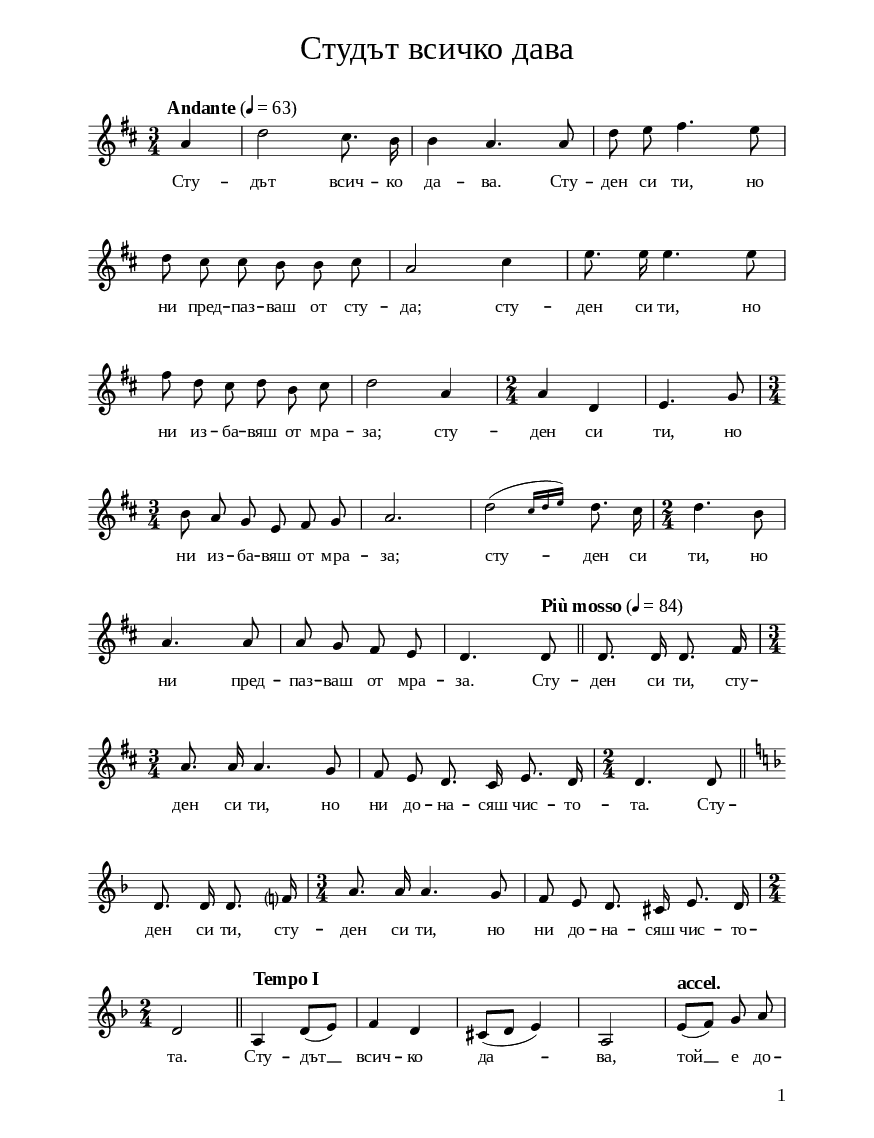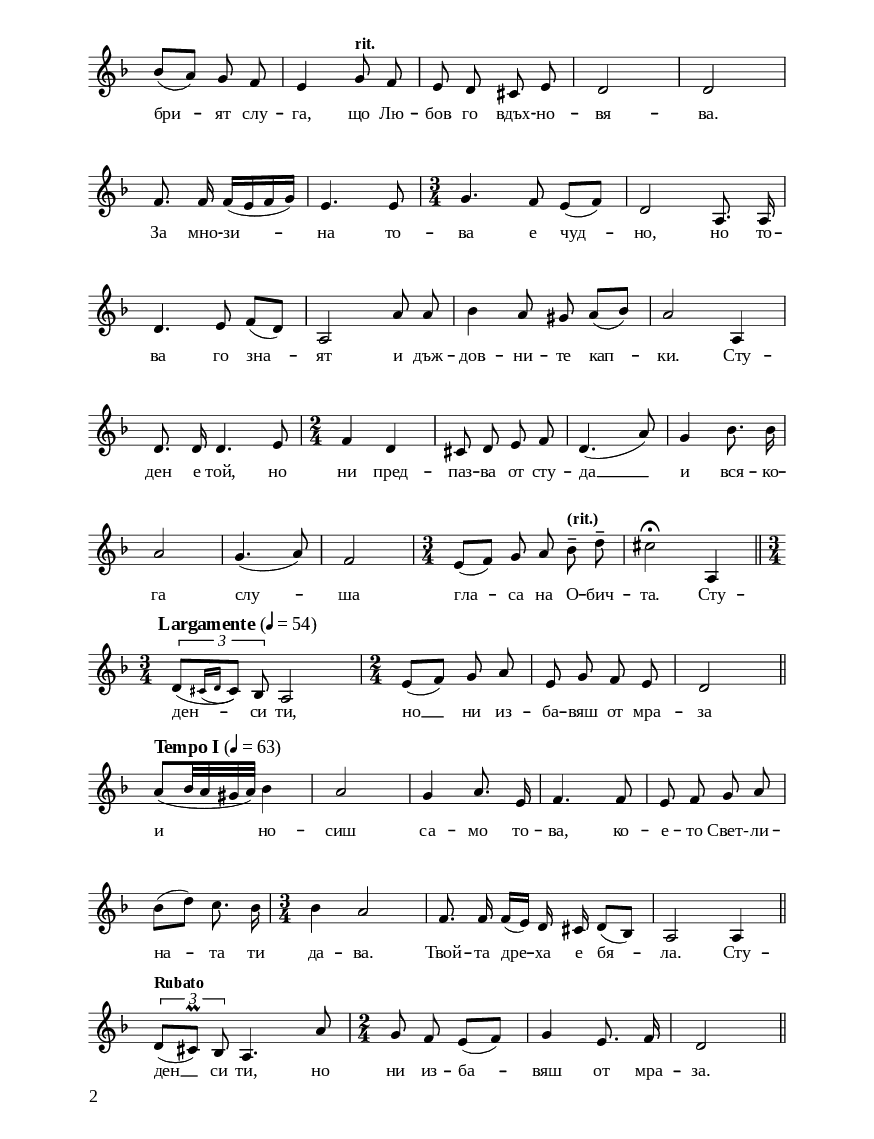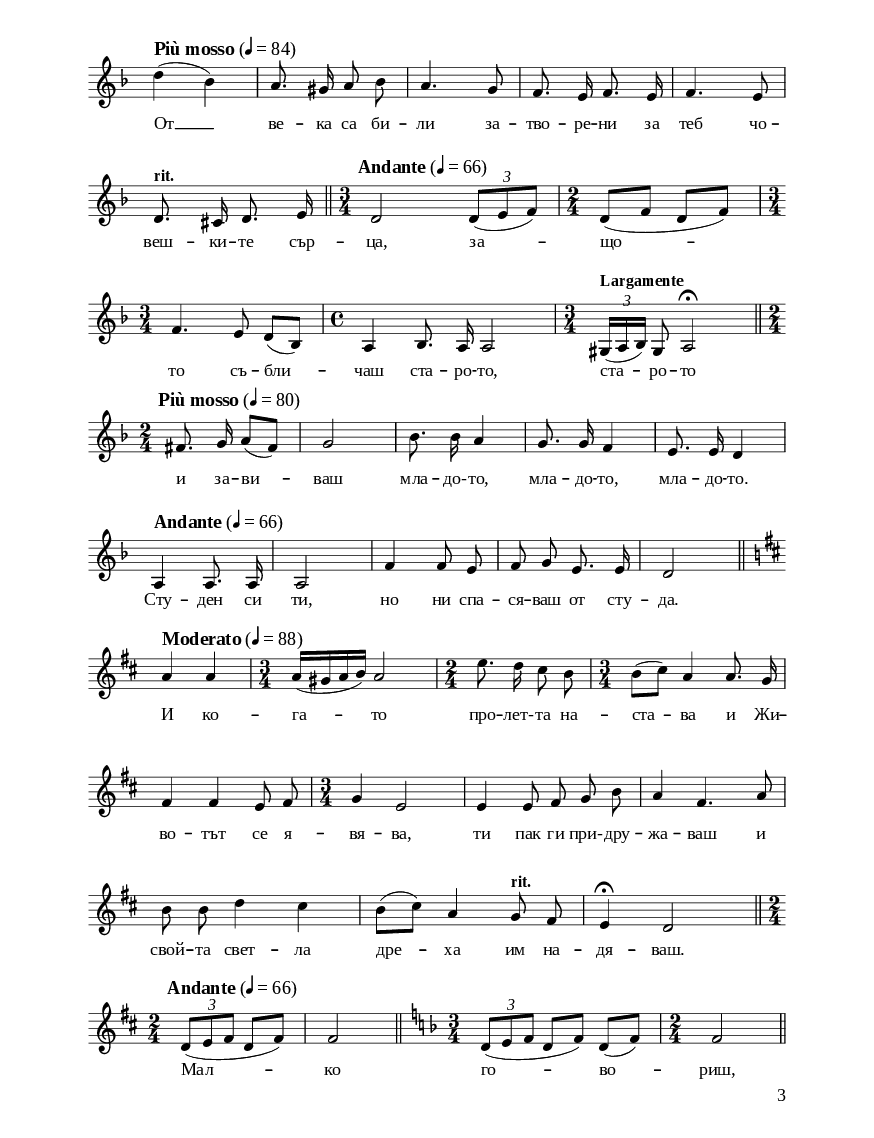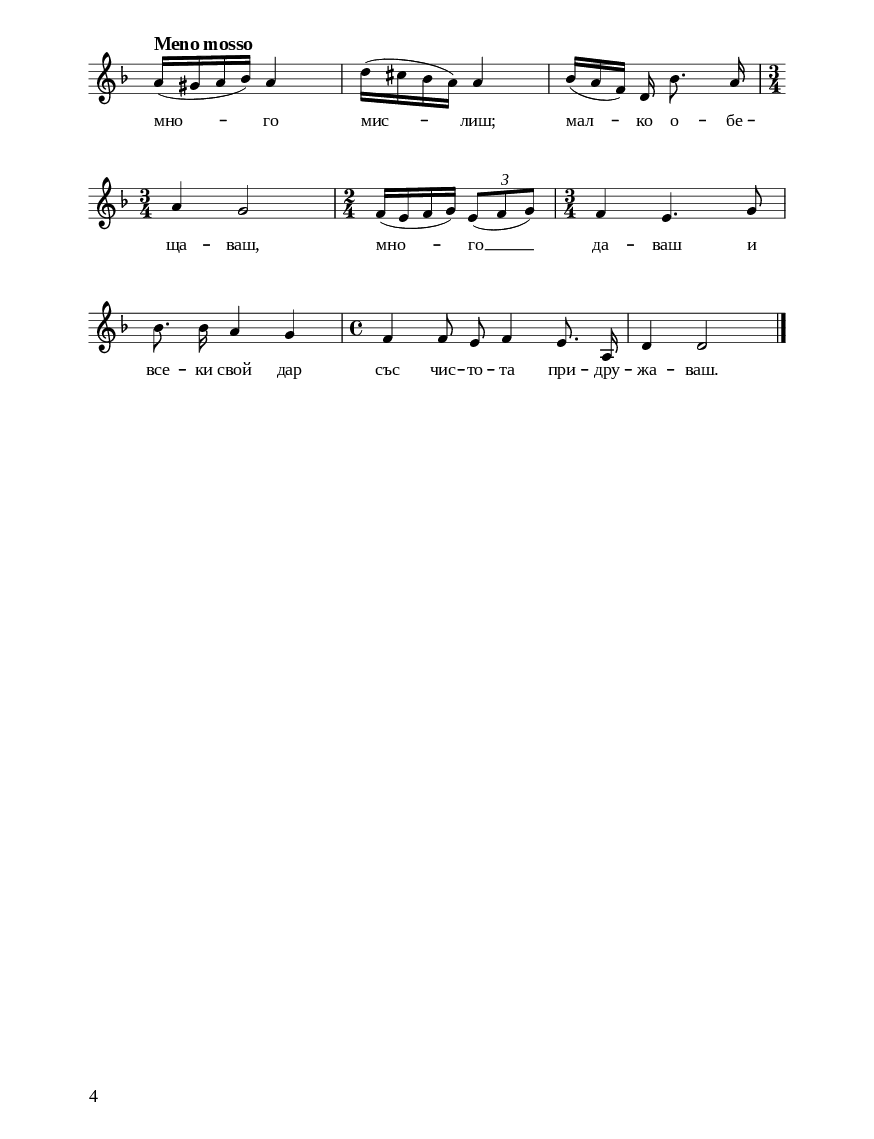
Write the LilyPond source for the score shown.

\version "2.24.2"

\include "include/globals.ily"

\bookpart {
  \label #'ref126
  \tocItem \markup "Студът всичко дава – Studăt vsičko dava"
  \include "include/bookpart-paper.ily"
  \score {
    \include "include/score-layout.ily"

    \new Voice \absolute {
      \clef treble
      \key d \major
      \time 3/4
      \tempoFunc "Andante" 4 "63"
      \autoBeamOff
      \partial 4
      a'4 | % 2
      d''2  cis''8.  b'16 | % 3
      b'4  a'4.  a'8 | % 4
      d''8  e''8  fis''4.  e''8
      \break | % 5
      d''8  cis''8  cis''8  b'8
      b'8  cis''8 | % 6
      a'2  cis''4 | % 7
      e''8.  e''16  e''4.  e''8
      \break | % 8
      fis''8  d''8  cis''8  d''8
      b'8  cis''8 | % 9
      d''2  a'4 |
      \time 2/4  |
      a'4  d'4 | % 11
      e'4.  g'8 \break | % 12
      \time 3/4  | % 12
      b'8  a'8  g'8  e'8  fis'8
      g'8 | % 13
      a'2. | % 14
     
        \afterGrace  d''2 ( {  cis''16  [  d''16
        e''16 ] ) }  d''8.  cis''16 | % 15
     
      \time 2/4  | % 15
      d''4.  b'8 \break | % 16
      a'4.  a'8 | % 17
      a'8  g'8  fis'8  e'8 | % 18
      d'4. \tempoFunc "Più mosso" 4 "84" d'8 | \bar "||" % 19
      d'8.  d'16  d'8.  fis'16 \break |
      \time 3/4  |
      a'8.  a'16  a'4.  g'8 | % 21
      fis'8  e'8  d'8.  cis'16  e'8.
      d'16 | % 22
      \time 2/4  | % 22
      d'4.  d'8 \break | \bar "||"  % 23
      \key d \minor d'8.  d'16  d'8.  f'?16 | % 24
      \time 3/4  | % 24
      a'8.  a'16  a'4.  g'8 | % 25
      f'8  e'8  d'8.  cis'16  e'8.
      d'16  % 26
      \break | % 27
      \time 2/4  | % 26
      d'2 \bar "||"
      | % 27
      \tempo "Tempo I" a4  d'8 ( [  e'8 ) ] | % 28
      f'4  d'4 | % 29
      cis'8 ( [  d'8 ]  e'4 ) |
      a2 | % 31
      \tempo "accel." e'8 ( [ f'8 ) ]
      g'8  a'8 \break | % 32
      bes'8 ( [  a'8 ) ]  g'8  f'8 | % 33
      e'4  g'8 ^\markup{ \bold {rit.} }  f'8 | % 34
      e'8  d'8  cis'8  e'8 | % 35
      d'2 | % 36
      d'2 \break | % 37
      f'8.  f'16  f'16 ( [  e'16  f'16
      g'16 ) ] | % 38
      e'4.  e'8 | % 39
      \time 3/4  | % 39
      g'4.  f'8  e'8 ( [  f'8 ) ] |
      d'2  a8.  a16 \break | % 41
      d'4.  e'8  f'8 ( [  d'8 ) ] | % 42
      a2  a'8  a'8 | % 43
      bes'4  a'8  gis'8  a'8 ( [
      bes'8 ) ] | % 44
      a'2  a4 | % 45
      d'8.  d'16  d'4.  e'8 | % 46
      \time 2/4  | % 46
      f'4  d'4 | % 47
      cis'8  d'8  e'8  f'8 | % 48
      d'4. (  a'8 ) | % 49
      g'4  bes'8.  bes'16 \break |
      a'2 | % 51
      g'4. (  a'8 ) | % 52
      f'2 | % 53
      \time 3/4  | % 53
      e'8 ( [  f'8 ) ]  g'8  a'8
      bes'8 -- ^\markup{ \bold {(rit.)} }  d''8 -- | % 54
      cis''2 ^\fermata  a4 \time 3/4 \break | \bar "||"  % 55

      \tempoFunc "Largamente" 4 "54"
      \times 2/3  {
        d'8[ \=1( \grace { cis'16 \=2([ d'16 ]}  cis'8 \=1)\=2)] bes8
      }
      a2 | % 56
      \time 2/4  | % 56
      e'8 ( [  f'8 ) ]  g'8  a'8  | % 57
      e'8  g'8  f'8  e'8 | % 58
      d'2 \break \bar "||"  % 59
      \tempoFunc "Tempo I" 4 "63"
      a'8 ( [  bes'32  a'32  gis'32
      a'32 ) ]  bes'4 |
      a'2 | % 61
      g'4  a'8.  e'16 | % 62
      f'4.  f'8 | % 63
      e'8  f'8  g'8  a'8 \break | % 64
      bes'8 ( [  d''8 ) ]  c''8.
      bes'16 | % 65
      \time 3/4  | % 65
      bes'4  a'2 | % 66
      f'8.  f'16  f'16 ( [  e'16 ) ]
      d'16  cis'16  d'8 ( [  bes8 ) ] | % 67
      a2  a4 \break \bar "||"  % 68
     
      \times 2/3  {
        d'8 ( [ ^\markup{ \bold {Rubato} } cis'8\prall ) ]
        bes8
      }
      a4. a'8
      | % 69
      \time 2/4  | % 69
      g'8 f'8  e'8 ( [
      f'8 ) ] |
      g'4  e'8.  f'16 | % 71
      d'2 \bar "||"
      \break | % 72

     \tempoFunc "Più mosso" 4 "84" d''4 (bes'4)  | % 73
      a'8. gis'16  a'8  bes'8
      | % 74
      a'4.  g'8 | % 75
      f'8.  e'16  f'8.  e'16 | % 76
      f'4.  e'8 \break | % 77
      d'8. ^\markup{ \bold {rit.} }  cis'16  d'8.
      e'16 \bar "||"  % 78
      \time 3/4  | % 78
      \tempoFunc "Andante" 4 "66" d'2
      \times 2/3  {
        d'8 ( [  e'8  f'8 ) ]
      }
      | % 79
      \time 2/4  | % 79
      d'8 ( [  f'8 ]  d'8 [  f'8 ) ] \break |
      \time 3/4  |
      f'4.  e'8  d'8 ( [  bes8 ) ] | % 81
      \time 4/4  | % 81
      a4  bes8.  a16  a2 | % 82
      \time 3/4  | % 82
      \times 2/3  {
        gis16 ( [ ^\markup{ \bold {Largamente} }  a16
        bes16 )]
      }
      gis8  a2 ^\fermata \bar "||"
      \break | % 83
      \time 2/4  | % 83
      \tempoFunc "Più mosso" 4 "80" fis'8.  g'16  a'8 ( [
      fis'8 ) ] | % 84
      g'2 | % 85
      bes'8.  bes'16  a'4 | % 86
      g'8.  g'16  f'4 | % 87
      e'8.
      e'16
      d'4

      \stemNeutral
      \break | % 88
      \tempoFunc "Andante" 4 "66" a4  a8.  a16 | % 89
      a2 |
      f'4  f'8  e'8 | % 91
      f'8  g'8  e'8.  e'16 | % 92
      d'2 \bar "||"
      \break | % 93

      \key d \major | % 93
      \tempoFunc "Moderato" 4 "88" a'4  a'4 | % 94
      \time 3/4  | % 94
      a'16 ( [  gis'16  a'16  b'16 ) ]
      a'2 | % 95
      \time 2/4  | % 95
      e''8.  d''16  cis''8  b'8 | % 96
      \time 3/4  | % 96
      b'8 ( [  cis''8 ) ]  a'4  a'8.
      g'16 \break | % 97
      fis'4  fis'4  e'8  fis'8 | % 98
      \time 3/4 g'4  e'2 | % 99
      e'4  e'8  fis'8  g'8  b'8
      |
      a'4  fis'4.  a'8  \break | % 101
      b'8  b'8  d''4  cis''4 | % 102
      b'8 ( [  cis''8 ) ]  a'4  g'8
      ^\markup{ \bold {rit.} }  fis'8 | % 103
      | % 103
      e'4 ^\fermata  d'2 \bar "||" |
      \break % 104

      \time 2/4
      % 104
      \tempoFunc "Andante" 4 "66"
      \times 2/3  {
        d'8 ( [  e'8  fis'8 ]
      }

      %\once \override TextScript.extra-offset = #'(-1 . 1)
      d'8

      [  fis'8 ) ] | % 105
      fis'2 \bar "||"  % 106
      \key d \minor
      \time 3/4  | % 106

      \times 2/3  {
        d'8 ( [  e'8  f'8 ]
      }
      d'8 [  f'8 ) ]  d'8 ( [  f'8 ) ] | % 107
      \time 2/4  | % 107
      f'2 \break \bar "||"  % 108

      \tempo "Meno mosso" a'16 ( [  gis'16  a'16  bes'16 ) ]
      a'4 | % 109
      d''16 ( [  cis''16  bes'16  a'16
      ) ]  a'4 |
      bes'16 ( [  a'16  f'16 )]  d'16
      bes'8.  a'16 \break | % 111
      \time 3/4  | % 111
      a'4 g'2 | % 112
      \time 2/4  | % 112
      f'16 ( [  e'16  f'16  g'16 ) ]

      \times 2/3  {
        e'8 ( [  f'8  g'8 ) ]
      }
      | % 113
      \time 3/4  | % 113
      f'4  e'4.  g'8 \break | % 114
      bes'8.  bes'16  a'4  g'4 | % 115
      \time 4/4  | % 115
      f'4  f'8  e'8  f'4  e'8.
      a16 | % 116
      
      d'4  d'2 \bar "|."

    }

    \addlyrics {
      Сту -- дът всич -- ко да -- ва. Сту
      -- ден си ти, но ни пред -- паз --
      ваш от сту -- да; сту -- ден си
      ти, но ни из -- ба -- вяш от мра
      -- за; сту -- ден си ти, но ни из
      -- ба -- вяш от мра -- за; сту -- ден
      си ти, но ни пред --
      паз -- ваш от мра -- за. Сту -- ден
      си ти, сту -- ден си ти, но ни
      до -- на -- сяш чис -- то -- та. Сту
      -- ден си ти, сту -- ден си ти,
      но ни до -- на -- сяш чис -- то --
      та. Сту -- дът __  всич -- ко да
      --  ва, той __  е до -- бри
      -- ят слу -- га, що Лю -- бов го
      вдъх -- но -- вя -- ва. За мно -- зи
      --   на то -- ва е чуд
      -- но, но то -- ва го зна --
      ят и дъж -- дов -- ни -- те кап
      -- ки. Сту -- ден е той, но ни
      пред -- паз -- ва от сту -- да __
      и вся -- ко -- га слу -- ша гла
      -- са на О -- бич -- та. Сту --
      ден  --   си ти, но __  ни
      из -- ба -- вяш от мра -- за и
      но -- сиш са -- мо
      то -- ва, ко -- е -- то "Свет-" -- ли --
      на -- та ти да -- ва. Твой -- та
      дре  -- ха е бя -- ла. Сту --
      ден __  си ти, но ни из -- ба
      -- вяш от мра -- за. От __  ве --
      ка са би -- ли за -- тво -- ре --
      ни за теб чо -- веш -- ки -- те
      сър -- ца, за --  що --
      то съ -- бли -- чаш ста --
      ро -- то, ста --  ро -- то и
      за -- ви -- ваш мла -- "до-" -- то,
      мла -- до -- то, мла -- до -- то. Сту --
      ден си ти, но ни спа -- ся -- ваш
      от сту -- да. И ко -- га --
      то про -- "лет-" -- та на -- ста
      -- ва и Жи -- во -- тът се я --
      вя -- ва, ти пак ги "при-" -- дру --
      жа -- ваш и свой -- та свет -- ла
      дре -- ха им на -- дя -- ваш.
      Мал --  ко го --
      во -- риш, мно --
      го мис --   лиш;
      мал -- ко о -- бе -- ща -- ваш,
      мно --   го __  да --
      ваш и все -- ки свой дар със
      чис -- то -- та при -- дру -- жа --
      ваш.}

        \header {
          title = \titleFunc "Студът всичко дава" "Studăt vsičko dava"
        }

        \midi{}

      } % score




      % include foreign translation(s) of the song
      

    } % bookpart
